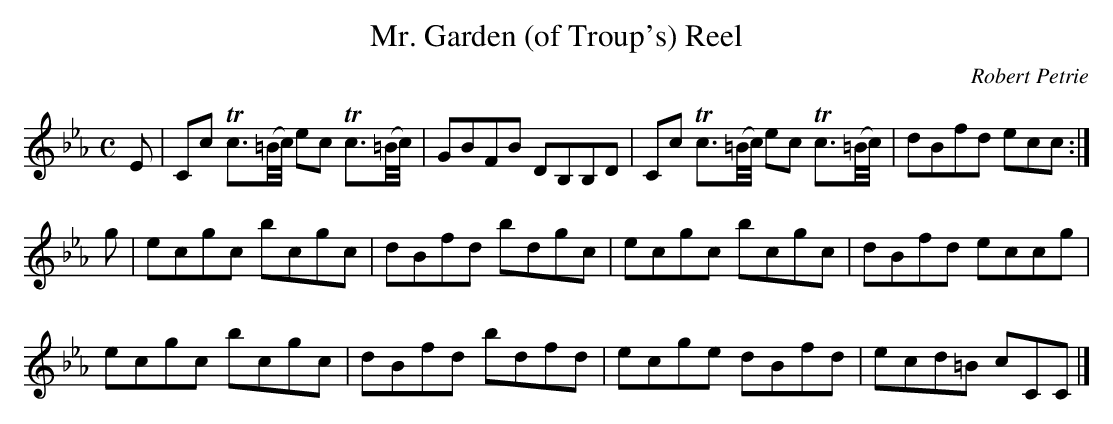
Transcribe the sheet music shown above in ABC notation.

X:1
T:Mr. Garden (of Troup's) Reel
C:Robert Petrie
L:1/8
M:C
K:Cm
E|Cc Tc3/2(=B//c//) ec Tc3/2(=B//c//)|GBFB DB,B,D|Cc Tc3/2(=B//c//) ec Tc3/2(=B//c//)|dBfd  ecc:|
g|ecgc              bcgc             |dBfd bdgc  |ecgc              bcgc             |dBfd  eccg|
  ecgc              bcgc             |dBfd bdfd  |ecge              dBfd             |ecd=B cCC|]
